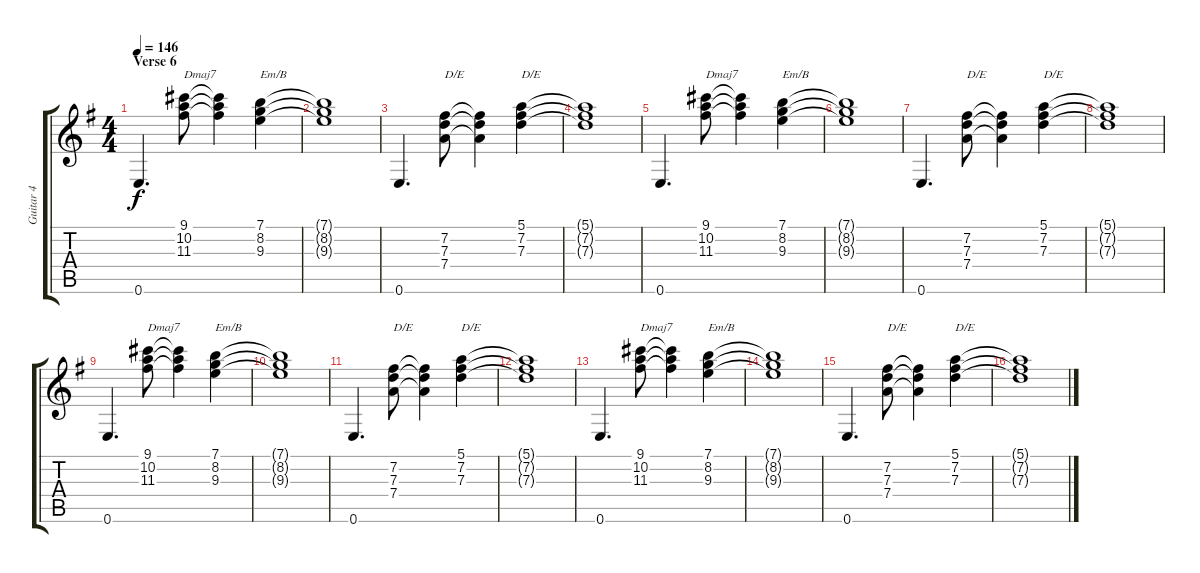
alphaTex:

\track ("Guitar 4" "Guitar 4") {instrument overdrivenguitar}
\staff {score tabs}
\tuning (E4 B3 G3 D3 A2 E2) {hide}
\ts (4 4)
\section ("" "Verse 6")
\tempo 146
\clef g2
\ks g
0.6.4{d dy f} (9.1 10.2 11.3).8{txt "Dmaj7"} (9.1{t} 10.2{t} 11.3{t}).4 (7.1 8.2 9.3).4{txt "Em/B"} |
(7.1{t} 8.2{t} 9.3{t}).1 |
0.6.4{d} (7.2 7.3 7.4).8{txt "D/E"} (7.2{t} 7.3{t} 7.4{t}).4 (5.1 7.2 7.3).4{txt "D/E"} |
(5.1{t} 7.2{t} 7.3{t}).1 |
0.6.4{d} (9.1 10.2 11.3).8{txt "Dmaj7"} (9.1{t} 10.2{t} 11.3{t}).4 (7.1 8.2 9.3).4{txt "Em/B"} |
(7.1{t} 8.2{t} 9.3{t}).1 |
0.6.4{d} (7.2 7.3 7.4).8{txt "D/E"} (7.2{t} 7.3{t} 7.4{t}).4 (5.1 7.2 7.3).4{txt "D/E"} |
(5.1{t} 7.2{t} 7.3{t}).1 |
0.6.4{d} (9.1 10.2 11.3).8{txt "Dmaj7"} (9.1{t} 10.2{t} 11.3{t}).4 (7.1 8.2 9.3).4{txt "Em/B"} |
(7.1{t} 8.2{t} 9.3{t}).1 |
0.6.4{d} (7.2 7.3 7.4).8{txt "D/E"} (7.2{t} 7.3{t} 7.4{t}).4 (5.1 7.2 7.3).4{txt "D/E"} |
(5.1{t} 7.2{t} 7.3{t}).1 |
0.6.4{d} (9.1 10.2 11.3).8{txt "Dmaj7"} (9.1{t} 10.2{t} 11.3{t}).4 (7.1 8.2 9.3).4{txt "Em/B"} |
(7.1{t} 8.2{t} 9.3{t}).1 |
0.6.4{d} (7.2 7.3 7.4).8{txt "D/E"} (7.2{t} 7.3{t} 7.4{t}).4 (5.1 7.2 7.3).4{txt "D/E"} |
(5.1{t} 7.2{t} 7.3{t}).1
